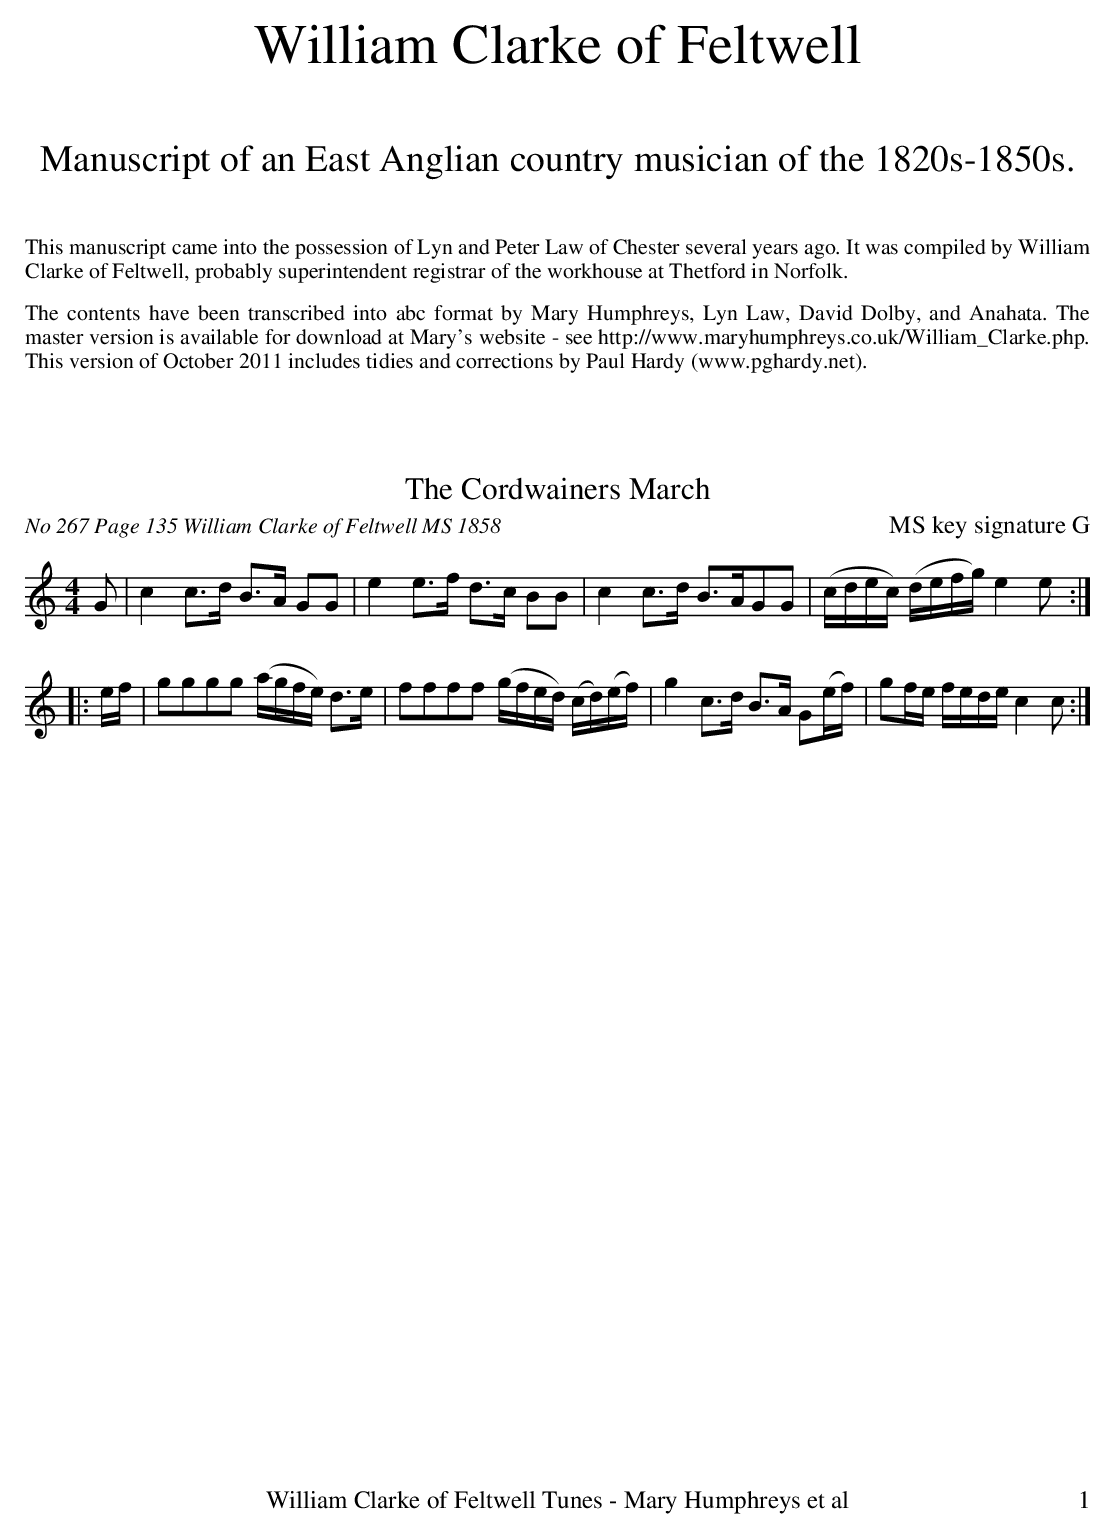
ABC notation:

X:1
T:The Cordwainers March
O:No 267 Page 135 William Clarke of Feltwell MS 1858
M:4/4
L:1/8
K:C
U:T=!trill!
G|c2 c>d B>A GG|e2 e>f d>c BB|c2 c>d B>AGG|(c/d/e/c/) (d/e/f/g/)e2 e1:|
|:e/f/|gggg (a/g/f/e/) d>e|ffff (g/f/e/d/) (c/d/)(e/f/)|g2 c>d B>A G(e/f/)|gf/e/ f/e/d/e/ c2 c:|
